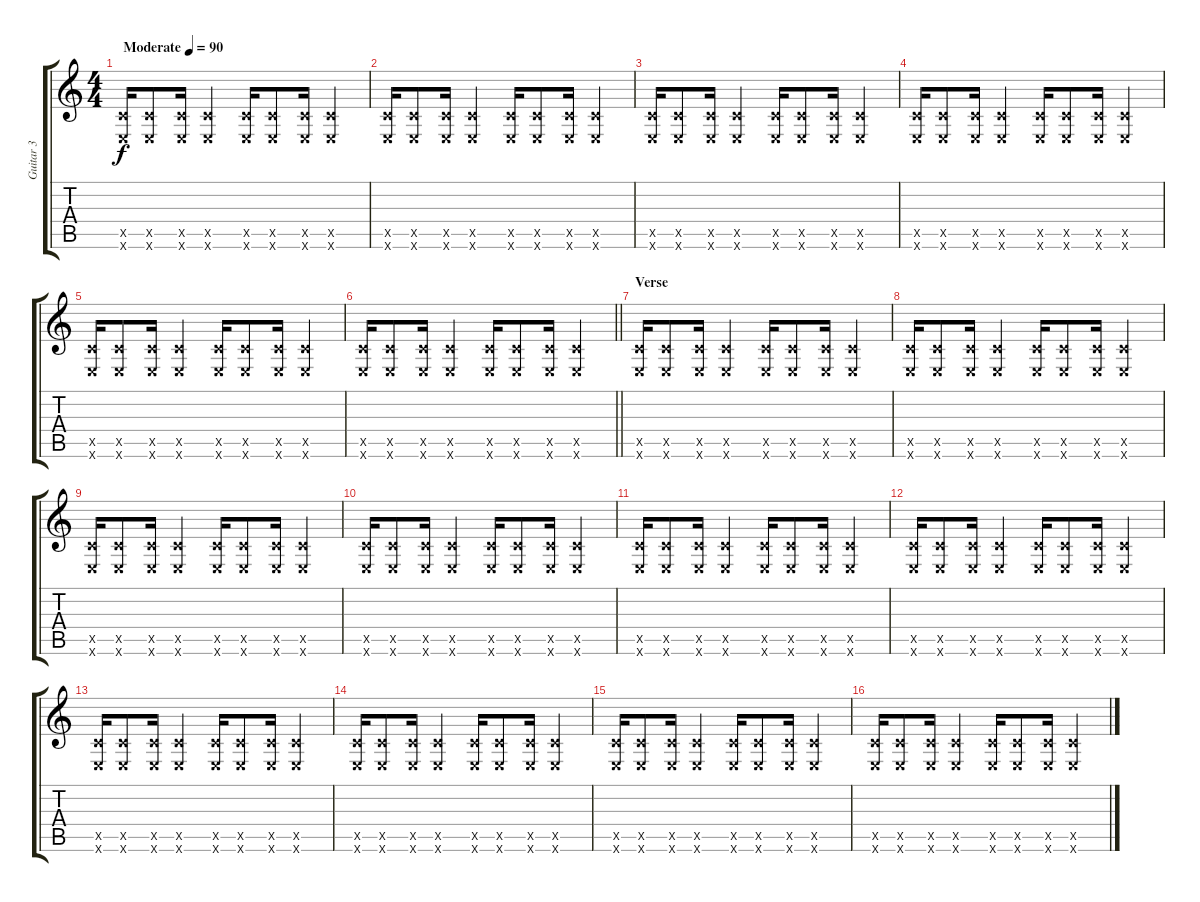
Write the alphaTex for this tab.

\track ("Guitar 3" "Guitar 3") {instrument overdrivenguitar}
\staff {score tabs}
\tuning (E4 B3 G3 D3 A2 E2) {hide}
\ts (4 4)
\tempo (90 "Moderate")
\clef g2
\ks c
(3.5{x} 0.6{x}).16{dy f instrument overdrivenguitar} (3.5{x} 0.6{x}).8 (3.5{x} 0.6{x}).16 (3.5{x} 0.6{x}).4 (3.5{x} 0.6{x}).16 (3.5{x} 0.6{x}).8 (3.5{x} 0.6{x}).16 (3.5{x} 0.6{x}).4 |
(3.5{x} 0.6{x}).16 (3.5{x} 0.6{x}).8 (3.5{x} 0.6{x}).16 (3.5{x} 0.6{x}).4 (3.5{x} 0.6{x}).16 (3.5{x} 0.6{x}).8 (3.5{x} 0.6{x}).16 (3.5{x} 0.6{x}).4 |
(3.5{x} 0.6{x}).16 (3.5{x} 0.6{x}).8 (3.5{x} 0.6{x}).16 (3.5{x} 0.6{x}).4 (3.5{x} 0.6{x}).16 (3.5{x} 0.6{x}).8 (3.5{x} 0.6{x}).16 (3.5{x} 0.6{x}).4 |
(3.5{x} 0.6{x}).16 (3.5{x} 0.6{x}).8 (3.5{x} 0.6{x}).16 (3.5{x} 0.6{x}).4 (3.5{x} 0.6{x}).16 (3.5{x} 0.6{x}).8 (3.5{x} 0.6{x}).16 (3.5{x} 0.6{x}).4 |
(3.5{x} 0.6{x}).16 (3.5{x} 0.6{x}).8 (3.5{x} 0.6{x}).16 (3.5{x} 0.6{x}).4 (3.5{x} 0.6{x}).16 (3.5{x} 0.6{x}).8 (3.5{x} 0.6{x}).16 (3.5{x} 0.6{x}).4 |
\barLineRight lightlight
(3.5{x} 0.6{x}).16 (3.5{x} 0.6{x}).8 (3.5{x} 0.6{x}).16 (3.5{x} 0.6{x}).4 (3.5{x} 0.6{x}).16 (3.5{x} 0.6{x}).8 (3.5{x} 0.6{x}).16 (3.5{x} 0.6{x}).4 |
\section ("" "Verse")
(3.5{x} 0.6{x}).16 (3.5{x} 0.6{x}).8 (3.5{x} 0.6{x}).16 (3.5{x} 0.6{x}).4 (3.5{x} 0.6{x}).16 (3.5{x} 0.6{x}).8 (3.5{x} 0.6{x}).16 (3.5{x} 0.6{x}).4 |
(3.5{x} 0.6{x}).16 (3.5{x} 0.6{x}).8 (3.5{x} 0.6{x}).16 (3.5{x} 0.6{x}).4 (3.5{x} 0.6{x}).16 (3.5{x} 0.6{x}).8 (3.5{x} 0.6{x}).16 (3.5{x} 0.6{x}).4 |
(3.5{x} 0.6{x}).16 (3.5{x} 0.6{x}).8 (3.5{x} 0.6{x}).16 (3.5{x} 0.6{x}).4 (3.5{x} 0.6{x}).16 (3.5{x} 0.6{x}).8 (3.5{x} 0.6{x}).16 (3.5{x} 0.6{x}).4 |
(3.5{x} 0.6{x}).16 (3.5{x} 0.6{x}).8 (3.5{x} 0.6{x}).16 (3.5{x} 0.6{x}).4 (3.5{x} 0.6{x}).16 (3.5{x} 0.6{x}).8 (3.5{x} 0.6{x}).16 (3.5{x} 0.6{x}).4 |
(3.5{x} 0.6{x}).16 (3.5{x} 0.6{x}).8 (3.5{x} 0.6{x}).16 (3.5{x} 0.6{x}).4 (3.5{x} 0.6{x}).16 (3.5{x} 0.6{x}).8 (3.5{x} 0.6{x}).16 (3.5{x} 0.6{x}).4 |
(3.5{x} 0.6{x}).16 (3.5{x} 0.6{x}).8 (3.5{x} 0.6{x}).16 (3.5{x} 0.6{x}).4 (3.5{x} 0.6{x}).16 (3.5{x} 0.6{x}).8 (3.5{x} 0.6{x}).16 (3.5{x} 0.6{x}).4 |
(3.5{x} 0.6{x}).16 (3.5{x} 0.6{x}).8 (3.5{x} 0.6{x}).16 (3.5{x} 0.6{x}).4 (3.5{x} 0.6{x}).16 (3.5{x} 0.6{x}).8 (3.5{x} 0.6{x}).16 (3.5{x} 0.6{x}).4 |
(3.5{x} 0.6{x}).16 (3.5{x} 0.6{x}).8 (3.5{x} 0.6{x}).16 (3.5{x} 0.6{x}).4 (3.5{x} 0.6{x}).16 (3.5{x} 0.6{x}).8 (3.5{x} 0.6{x}).16 (3.5{x} 0.6{x}).4 |
(3.5{x} 0.6{x}).16 (3.5{x} 0.6{x}).8 (3.5{x} 0.6{x}).16 (3.5{x} 0.6{x}).4 (3.5{x} 0.6{x}).16 (3.5{x} 0.6{x}).8 (3.5{x} 0.6{x}).16 (3.5{x} 0.6{x}).4 |
(3.5{x} 0.6{x}).16 (3.5{x} 0.6{x}).8 (3.5{x} 0.6{x}).16 (3.5{x} 0.6{x}).4 (3.5{x} 0.6{x}).16 (3.5{x} 0.6{x}).8 (3.5{x} 0.6{x}).16 (3.5{x} 0.6{x}).4
